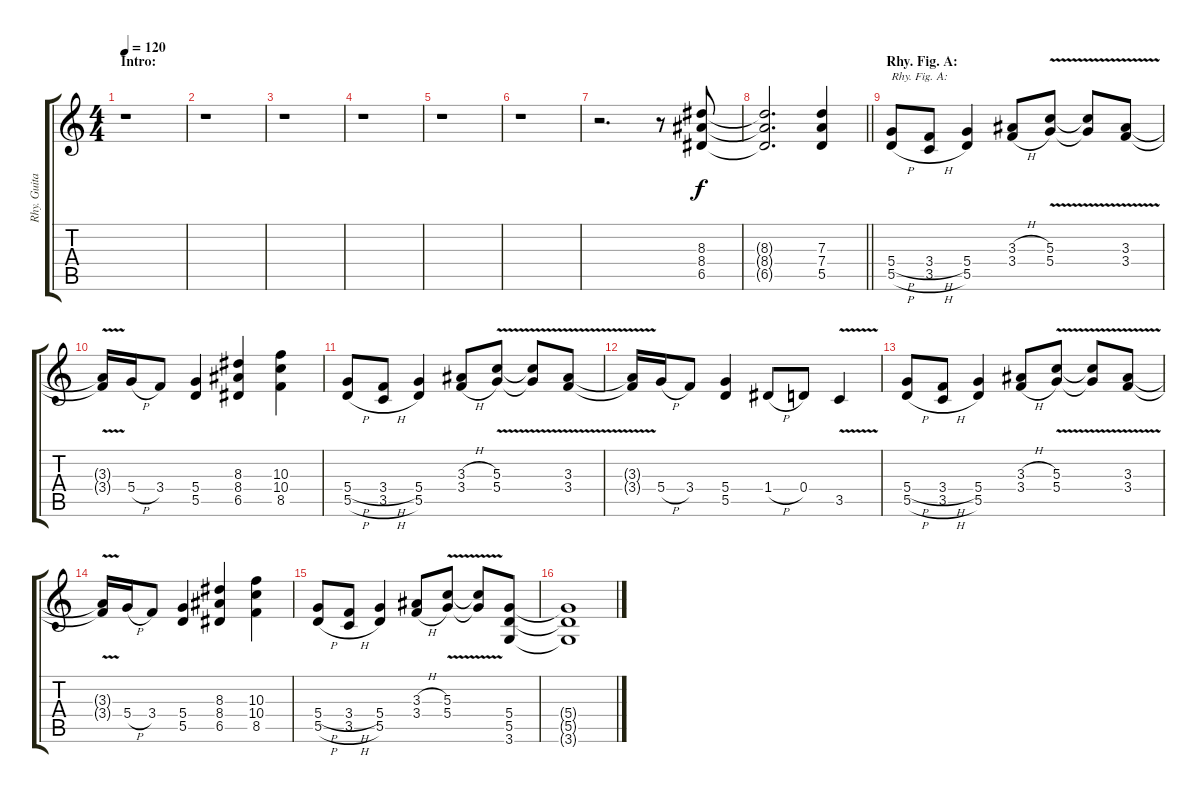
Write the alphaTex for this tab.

\track ("Rhy. Guitar 2" "Rhy. Guita") {instrument distortionguitar}
\staff {score tabs}
\tuning (E4 B3 G3 D3 A2 E2) {hide}
\ts (4 4)
\section ("" "Intro:")
\tempo 120
\clef g2
\ks c
r.1{dy f instrument distortionguitar} |
r.1 |
r.1 |
r.1 |
r.1 |
r.1 |
r.2{d} r.8 (8.3 8.4 6.5).8 |
\barLineRight lightlight
(8.3{t} 8.4{t} 6.5{t}).2{d} (7.3 7.4 5.5).4 |
\section ("" "Rhy. Fig. A:")
(5.4{h} 5.5{h}).8{txt "Rhy. Fig. A:"} (3.4{h} 3.5{h}).8 (5.4 5.5).4 (3.3{h} 3.4{h}).8 (5.3 5.4{v}).8 (5.3{t} 5.4{t}).8 (3.3 3.4{v}).8 |
(3.3{t} 3.4{t}).16 5.4{h}.16 3.4.8 (5.4 5.5).4 (8.3 8.4 6.5).4 (10.3 10.4 8.5).4 |
(5.4{h} 5.5{h}).8 (3.4{h} 3.5{h}).8 (5.4 5.5).4 (3.3{h} 3.4{h}).8 (5.3 5.4{v}).8 (5.3{t} 5.4{t}).8 (3.3 3.4{v}).8 |
(3.3{t} 3.4{t}).16 5.4{h}.16 3.4.8 (5.4 5.5).4 1.4{h}.8 0.4.8 3.5{v}.4 |
(5.4{h} 5.5{h}).8 (3.4{h} 3.5{h}).8 (5.4 5.5).4 (3.3{h} 3.4{h}).8 (5.3{v} 5.4).8 (5.3{t} 5.4{t}).8 (3.3{v} 3.4).8 |
(3.3{t} 3.4{t}).16 5.4{h}.16 3.4.8 (5.4 5.5).4 (8.3 8.4 6.5).4 (10.3 10.4 8.5).4 |
(5.4{h} 5.5{h}).8 (3.4{h} 3.5{h}).8 (5.4 5.5).4 (3.3{h} 3.4{h}).8 (5.3{v} 5.4).8 (5.3{t} 5.4{t}).8 (5.4 5.5 3.6).8 |
(5.4{t} 5.5{t} 3.6{t}).1
